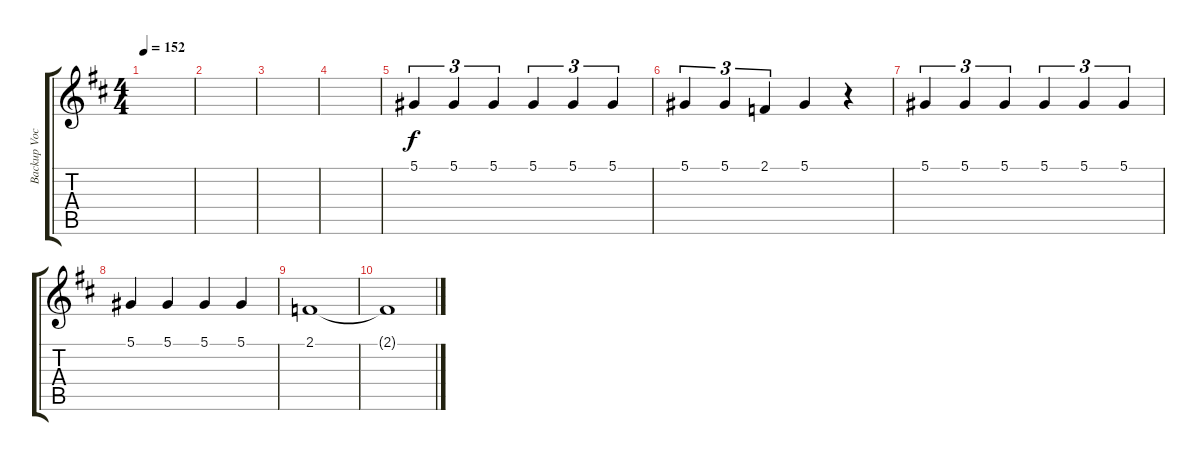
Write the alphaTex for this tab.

\track ("Backup Vocals" "Backup Voc") {instrument altosax}
\staff {score tabs}
\tuning (Eb4 Bb3 Gb3 Db3 Ab2 Eb2) {hide}
\ts (4 4)
\tempo 152
\clef g2
\ks d
|
|
|
|
5.1.4{tu (3 2)} 5.1.4{tu (3 2)} 5.1.4{tu (3 2)} 5.1.4{tu (3 2)} 5.1.4{tu (3 2)} 5.1.4{tu (3 2)} |
5.1.4{tu (3 2)} 5.1.4{tu (3 2)} 2.1.4{tu (3 2)} 5.1.4 r.4 |
5.1.4{tu (3 2)} 5.1.4{tu (3 2)} 5.1.4{tu (3 2)} 5.1.4{tu (3 2)} 5.1.4{tu (3 2)} 5.1.4{tu (3 2)} |
5.1.4 5.1.4 5.1.4 5.1.4 |
2.1.1 |
2.1{t}.1
